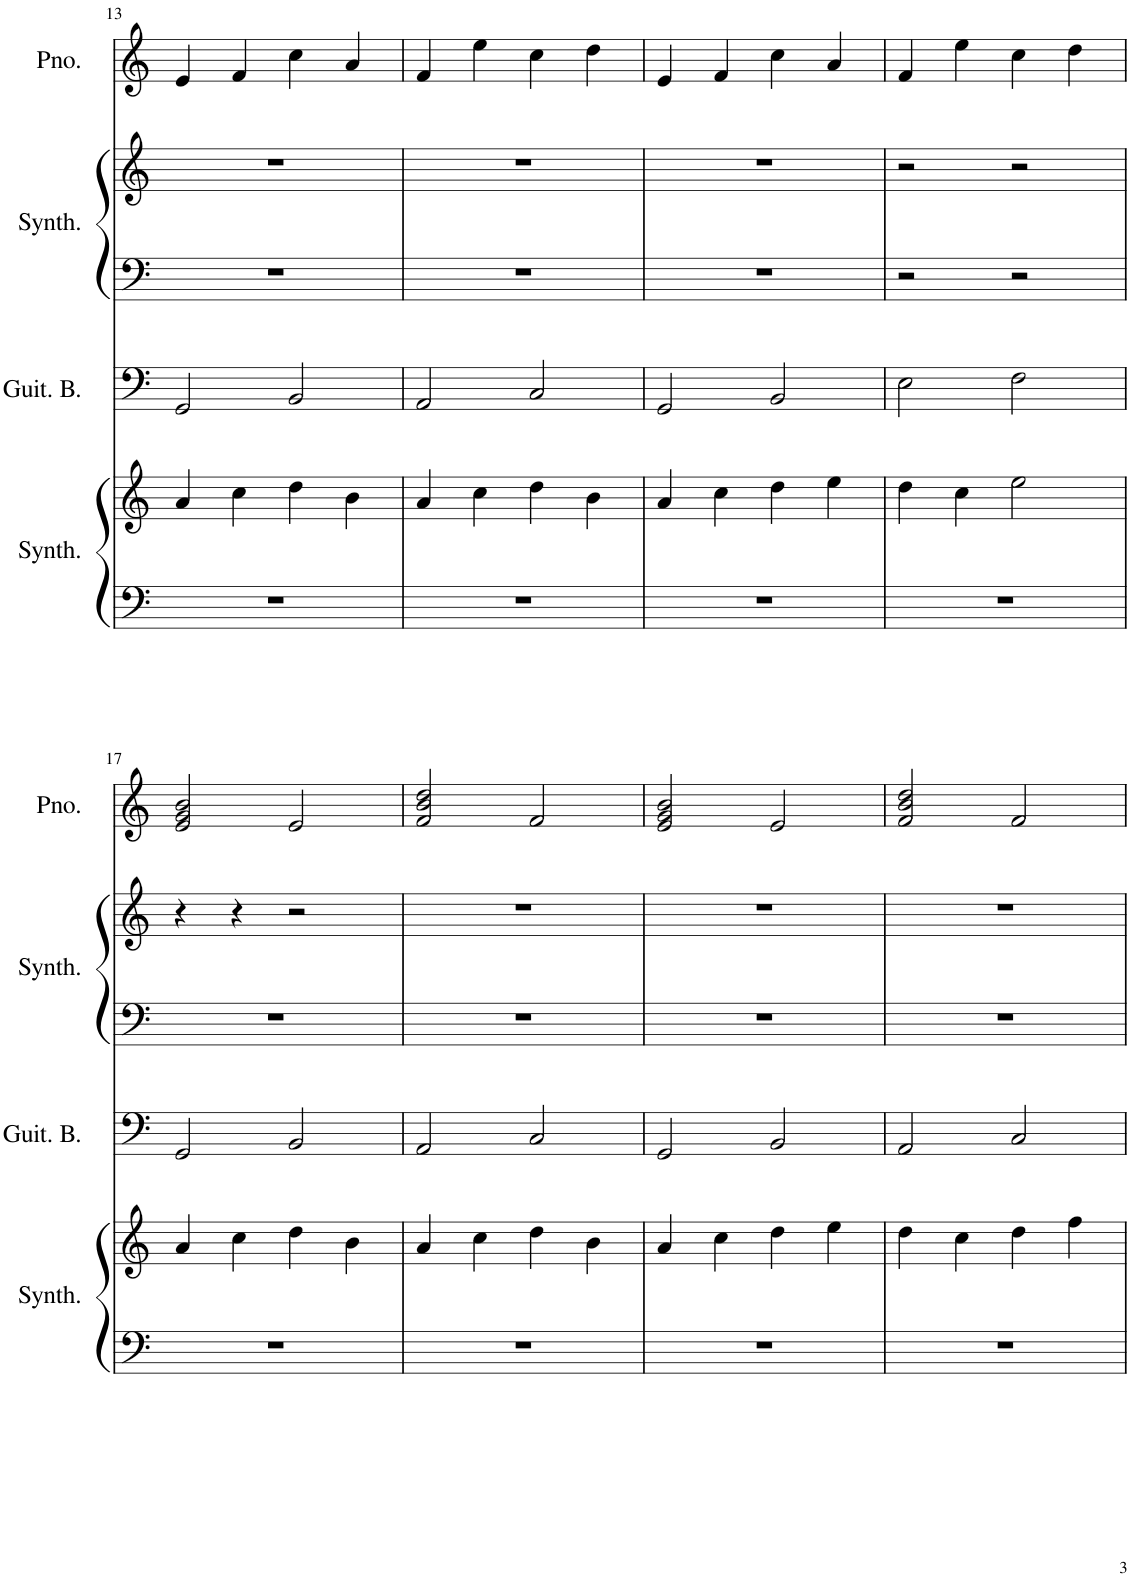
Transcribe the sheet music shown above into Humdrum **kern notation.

**kern	**kern	**kern	**kern	**kern	**kern
*part4	*part4	*part3	*part2	*part2	*part1
*staff6	*staff5	*staff4	*staff3	*staff2	*staff1
*I"Synthétiseur New Age	*	*I"Guitare basse	*I"Synthétiseur brillant	*	*I"Piano
*I'Synth.	*	*I'Guit. B.	*I'Synth.	*	*I'Pno.
!!LO:PB:g=z
*clefF4	*clefG2	*clefF4	*clefF4	*clefG2	*clefG2
*	*	*Trd7c12	*	*	*
*k[]	*k[]	*k[]	*k[]	*k[]	*k[]
*M4/4	*M4/4	*M4/4	*M4/4	*M4/4	*M4/4
=13	=13	=13	=13	=13	=13
1r	4a/	2GG/	1r	1r	4e/
.	4cc\	.	.	.	4f/
.	4dd\	2BB/	.	.	4cc\
.	4b\	.	.	.	4a/
=14	=14	=14	=14	=14	=14
1r	4a/	2AA/	1r	1r	4f/
.	4cc\	.	.	.	4ee\
.	4dd\	2C/	.	.	4cc\
.	4b\	.	.	.	4dd\
=15	=15	=15	=15	=15	=15
1r	4a/	2GG/	1r	1r	4e/
.	4cc\	.	.	.	4f/
.	4dd\	2BB/	.	.	4cc\
.	4ee\	.	.	.	4a/
=16	=16	=16	=16	=16	=16
1r	4dd\	2E\	2r	2r	4f/
.	4cc\	.	.	.	4ee\
.	2ee\	2F\	2r	2r	4cc\
.	.	.	.	.	4dd\
!!LO:LB:g=z
=17	=17	=17	=17	=17	=17
1r	4a/	2GG/	1r	4r	2e/ 2g/ 2b/
.	4cc\	.	.	4r	.
.	4dd\	2BB/	.	2r	2e/
.	4b\	.	.	.	.
=18	=18	=18	=18	=18	=18
1r	4a/	2AA/	1r	1r	2f/ 2b/ 2dd/
.	4cc\	.	.	.	.
.	4dd\	2C/	.	.	2f/
.	4b\	.	.	.	.
=19	=19	=19	=19	=19	=19
1r	4a/	2GG/	1r	1r	2e/ 2g/ 2b/
.	4cc\	.	.	.	.
.	4dd\	2BB/	.	.	2e/
.	4ee\	.	.	.	.
=20	=20	=20	=20	=20	=20
1r	4dd\	2AA/	1r	1r	2f/ 2b/ 2dd/
.	4cc\	.	.	.	.
.	4dd\	2C/	.	.	2f/
.	4ff\	.	.	.	.
=	=	=	=	=	=
*-	*-	*-	*-	*-	*-
